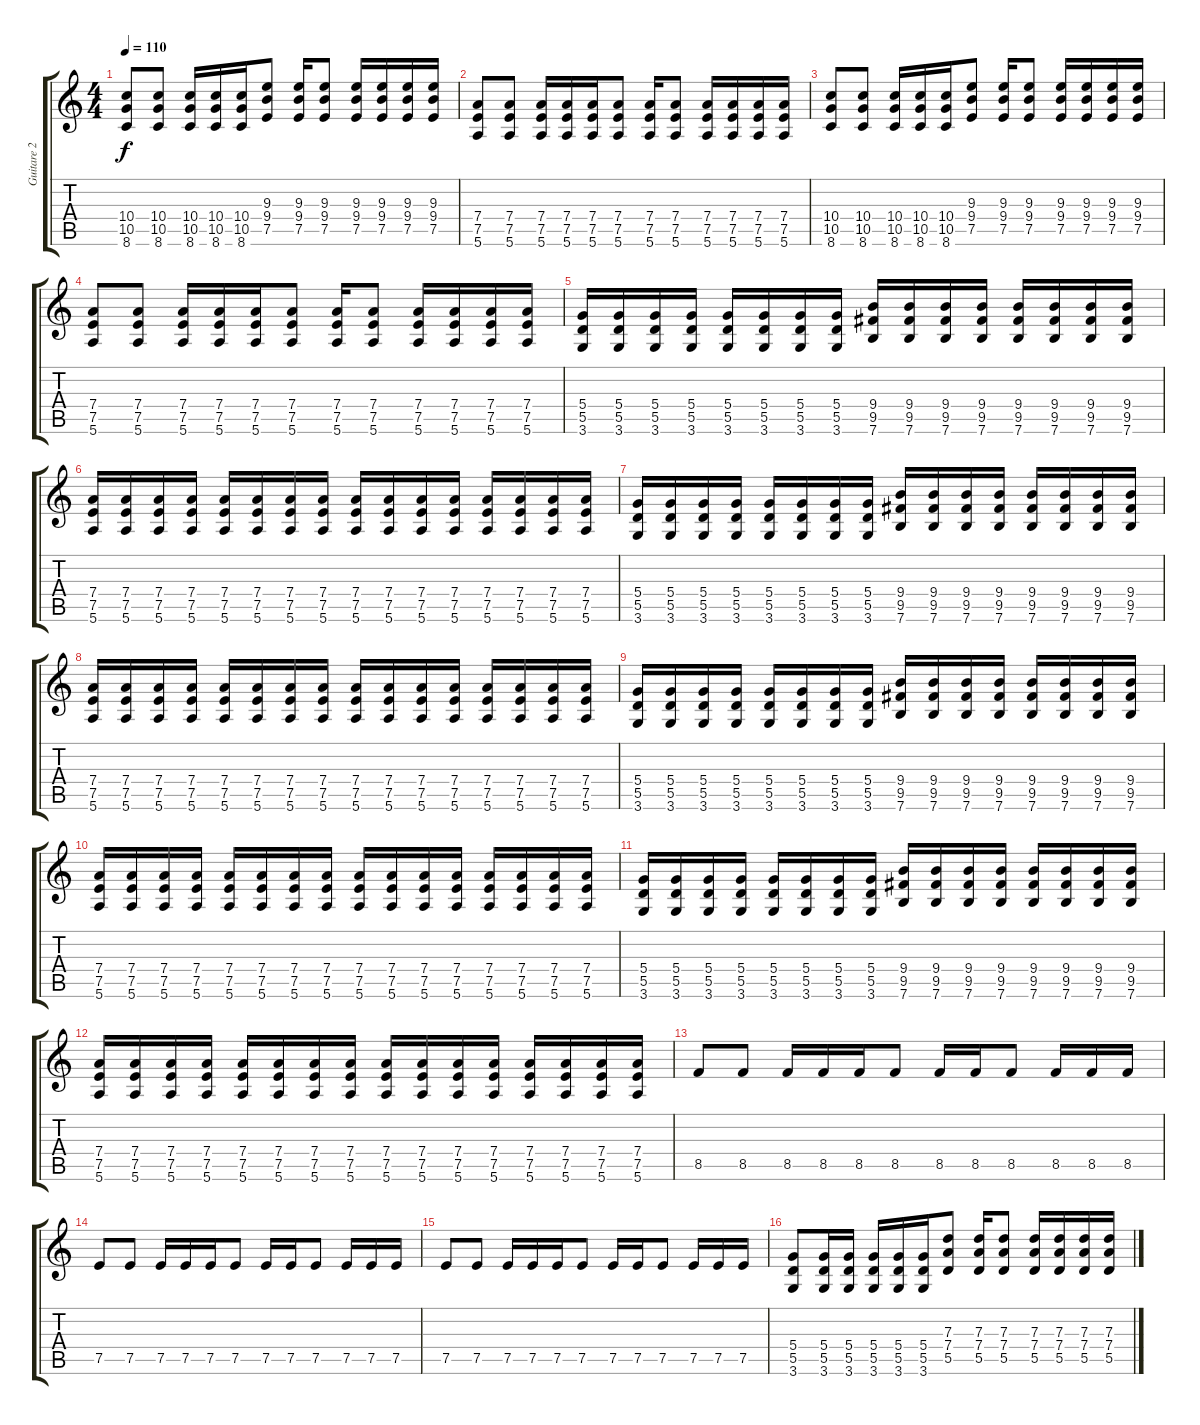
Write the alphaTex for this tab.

\track ("Guitare 2" "Guitare 2") {instrument distortionguitar}
\staff {score tabs}
\tuning (E4 B3 G3 D3 A2 E2) {hide}
\ts (4 4)
\tempo 110
\clef g2
\ks c
(10.4 10.5 8.6).8{dy f} (10.4 10.5 8.6).8 (10.4 10.5 8.6).16 (10.4 10.5 8.6).16 (10.4 10.5 8.6).16 (9.3 9.4 7.5).8 (9.3 9.4 7.5).16 (9.3 9.4 7.5).8 (9.3 9.4 7.5).16 (9.3 9.4 7.5).16 (9.3 9.4 7.5).16 (9.3 9.4 7.5).16 |
(7.4 7.5 5.6).8 (7.4 7.5 5.6).8 (7.4 7.5 5.6).16 (7.4 7.5 5.6).16 (7.4 7.5 5.6).16 (7.4 7.5 5.6).8 (7.4 7.5 5.6).16 (7.4 7.5 5.6).8 (7.4 7.5 5.6).16 (7.4 7.5 5.6).16 (7.4 7.5 5.6).16 (7.4 7.5 5.6).16 |
(10.4 10.5 8.6).8 (10.4 10.5 8.6).8 (10.4 10.5 8.6).16 (10.4 10.5 8.6).16 (10.4 10.5 8.6).16 (9.3 9.4 7.5).8 (9.3 9.4 7.5).16 (9.3 9.4 7.5).8 (9.3 9.4 7.5).16 (9.3 9.4 7.5).16 (9.3 9.4 7.5).16 (9.3 9.4 7.5).16 |
(7.4 7.5 5.6).8 (7.4 7.5 5.6).8 (7.4 7.5 5.6).16 (7.4 7.5 5.6).16 (7.4 7.5 5.6).16 (7.4 7.5 5.6).8 (7.4 7.5 5.6).16 (7.4 7.5 5.6).8 (7.4 7.5 5.6).16 (7.4 7.5 5.6).16 (7.4 7.5 5.6).16 (7.4 7.5 5.6).16 |
(5.4 5.5 3.6).16 (5.4 5.5 3.6).16 (5.4 5.5 3.6).16 (5.4 5.5 3.6).16 (5.4 5.5 3.6).16 (5.4 5.5 3.6).16 (5.4 5.5 3.6).16 (5.4 5.5 3.6).16 (9.4 9.5 7.6).16 (9.4 9.5 7.6).16 (9.4 9.5 7.6).16 (9.4 9.5 7.6).16 (9.4 9.5 7.6).16 (9.4 9.5 7.6).16 (9.4 9.5 7.6).16 (9.4 9.5 7.6).16 |
(7.4 7.5 5.6).16 (7.4 7.5 5.6).16 (7.4 7.5 5.6).16 (7.4 7.5 5.6).16 (7.4 7.5 5.6).16 (7.4 7.5 5.6).16 (7.4 7.5 5.6).16 (7.4 7.5 5.6).16 (7.4 7.5 5.6).16 (7.4 7.5 5.6).16 (7.4 7.5 5.6).16 (7.4 7.5 5.6).16 (7.4 7.5 5.6).16 (7.4 7.5 5.6).16 (7.4 7.5 5.6).16 (7.4 7.5 5.6).16 |
(5.4 5.5 3.6).16 (5.4 5.5 3.6).16 (5.4 5.5 3.6).16 (5.4 5.5 3.6).16 (5.4 5.5 3.6).16 (5.4 5.5 3.6).16 (5.4 5.5 3.6).16 (5.4 5.5 3.6).16 (9.4 9.5 7.6).16 (9.4 9.5 7.6).16 (9.4 9.5 7.6).16 (9.4 9.5 7.6).16 (9.4 9.5 7.6).16 (9.4 9.5 7.6).16 (9.4 9.5 7.6).16 (9.4 9.5 7.6).16 |
(7.4 7.5 5.6).16 (7.4 7.5 5.6).16 (7.4 7.5 5.6).16 (7.4 7.5 5.6).16 (7.4 7.5 5.6).16 (7.4 7.5 5.6).16 (7.4 7.5 5.6).16 (7.4 7.5 5.6).16 (7.4 7.5 5.6).16 (7.4 7.5 5.6).16 (7.4 7.5 5.6).16 (7.4 7.5 5.6).16 (7.4 7.5 5.6).16 (7.4 7.5 5.6).16 (7.4 7.5 5.6).16 (7.4 7.5 5.6).16 |
(5.4 5.5 3.6).16 (5.4 5.5 3.6).16 (5.4 5.5 3.6).16 (5.4 5.5 3.6).16 (5.4 5.5 3.6).16 (5.4 5.5 3.6).16 (5.4 5.5 3.6).16 (5.4 5.5 3.6).16 (9.4 9.5 7.6).16 (9.4 9.5 7.6).16 (9.4 9.5 7.6).16 (9.4 9.5 7.6).16 (9.4 9.5 7.6).16 (9.4 9.5 7.6).16 (9.4 9.5 7.6).16 (9.4 9.5 7.6).16 |
(7.4 7.5 5.6).16 (7.4 7.5 5.6).16 (7.4 7.5 5.6).16 (7.4 7.5 5.6).16 (7.4 7.5 5.6).16 (7.4 7.5 5.6).16 (7.4 7.5 5.6).16 (7.4 7.5 5.6).16 (7.4 7.5 5.6).16 (7.4 7.5 5.6).16 (7.4 7.5 5.6).16 (7.4 7.5 5.6).16 (7.4 7.5 5.6).16 (7.4 7.5 5.6).16 (7.4 7.5 5.6).16 (7.4 7.5 5.6).16 |
(5.4 5.5 3.6).16 (5.4 5.5 3.6).16 (5.4 5.5 3.6).16 (5.4 5.5 3.6).16 (5.4 5.5 3.6).16 (5.4 5.5 3.6).16 (5.4 5.5 3.6).16 (5.4 5.5 3.6).16 (9.4 9.5 7.6).16 (9.4 9.5 7.6).16 (9.4 9.5 7.6).16 (9.4 9.5 7.6).16 (9.4 9.5 7.6).16 (9.4 9.5 7.6).16 (9.4 9.5 7.6).16 (9.4 9.5 7.6).16 |
(7.4 7.5 5.6).16 (7.4 7.5 5.6).16 (7.4 7.5 5.6).16 (7.4 7.5 5.6).16 (7.4 7.5 5.6).16 (7.4 7.5 5.6).16 (7.4 7.5 5.6).16 (7.4 7.5 5.6).16 (7.4 7.5 5.6).16 (7.4 7.5 5.6).16 (7.4 7.5 5.6).16 (7.4 7.5 5.6).16 (7.4 7.5 5.6).16 (7.4 7.5 5.6).16 (7.4 7.5 5.6).16 (7.4 7.5 5.6).16 |
8.5.8 8.5.8 8.5.16 8.5.16 8.5.16 8.5.8 8.5.16 8.5.16 8.5.8 8.5.16 8.5.16 8.5.16 |
7.5.8 7.5.8 7.5.16 7.5.16 7.5.16 7.5.8 7.5.16 7.5.16 7.5.8 7.5.16 7.5.16 7.5.16 |
7.5.8 7.5.8 7.5.16 7.5.16 7.5.16 7.5.8 7.5.16 7.5.16 7.5.8 7.5.16 7.5.16 7.5.16 |
(5.4 5.5 3.6).8 (5.4 5.5 3.6).16 (5.4 5.5 3.6).16 (5.4 5.5 3.6).16 (5.4 5.5 3.6).16 (5.4 5.5 3.6).16 (7.3 7.4 5.5).8 (7.3 7.4 5.5).16 (7.3 7.4 5.5).8 (7.3 7.4 5.5).16 (7.3 7.4 5.5).16 (7.3 7.4 5.5).16 (7.3 7.4 5.5).16
